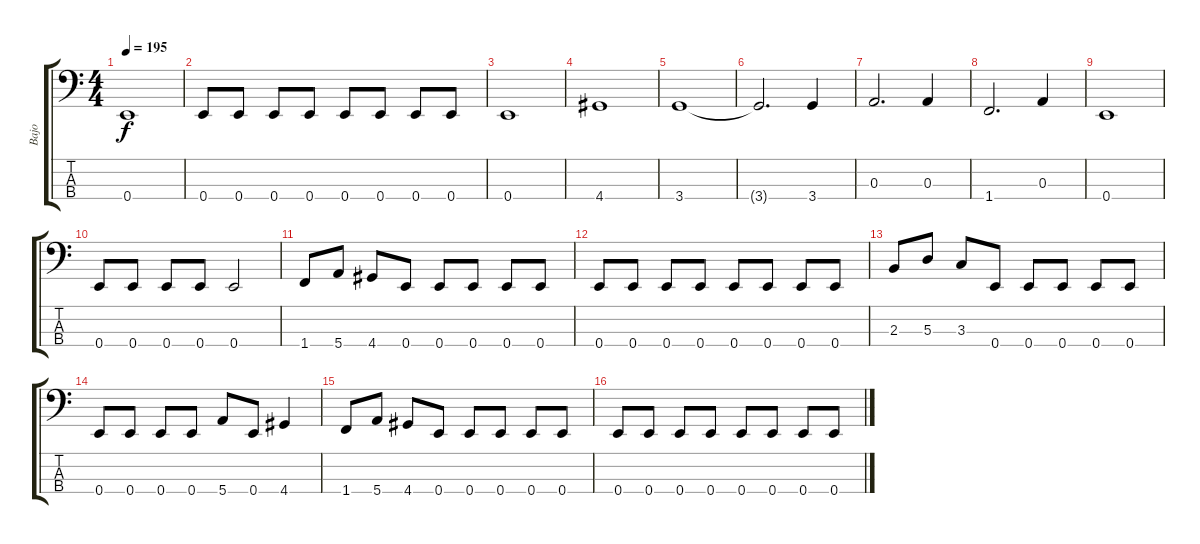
\track ("Bajo" "Bajo") {instrument electricbasspick}
\staff {score tabs}
\tuning (G2 D2 A1 E1) {hide}
\ts (4 4)
\tempo 195
\clef f4
\ks c
0.4.1{dy f} |
0.4.8 0.4.8 0.4.8 0.4.8 0.4.8 0.4.8 0.4.8 0.4.8 |
0.4.1 |
4.4.1 |
3.4.1 |
3.4{t}.2{d} 3.4.4 |
0.3.2{d} 0.3.4 |
1.4.2{d} 0.3.4 |
0.4.1 |
0.4.8 0.4.8 0.4.8 0.4.8 0.4.2 |
1.4.8 5.4.8 4.4.8 0.4.8 0.4.8 0.4.8 0.4.8 0.4.8 |
0.4.8 0.4.8 0.4.8 0.4.8 0.4.8 0.4.8 0.4.8 0.4.8 |
2.3.8 5.3.8 3.3.8 0.4.8 0.4.8 0.4.8 0.4.8 0.4.8 |
0.4.8 0.4.8 0.4.8 0.4.8 5.4.8 0.4.8 4.4.4 |
1.4.8 5.4.8 4.4.8 0.4.8 0.4.8 0.4.8 0.4.8 0.4.8 |
0.4.8 0.4.8 0.4.8 0.4.8 0.4.8 0.4.8 0.4.8 0.4.8
